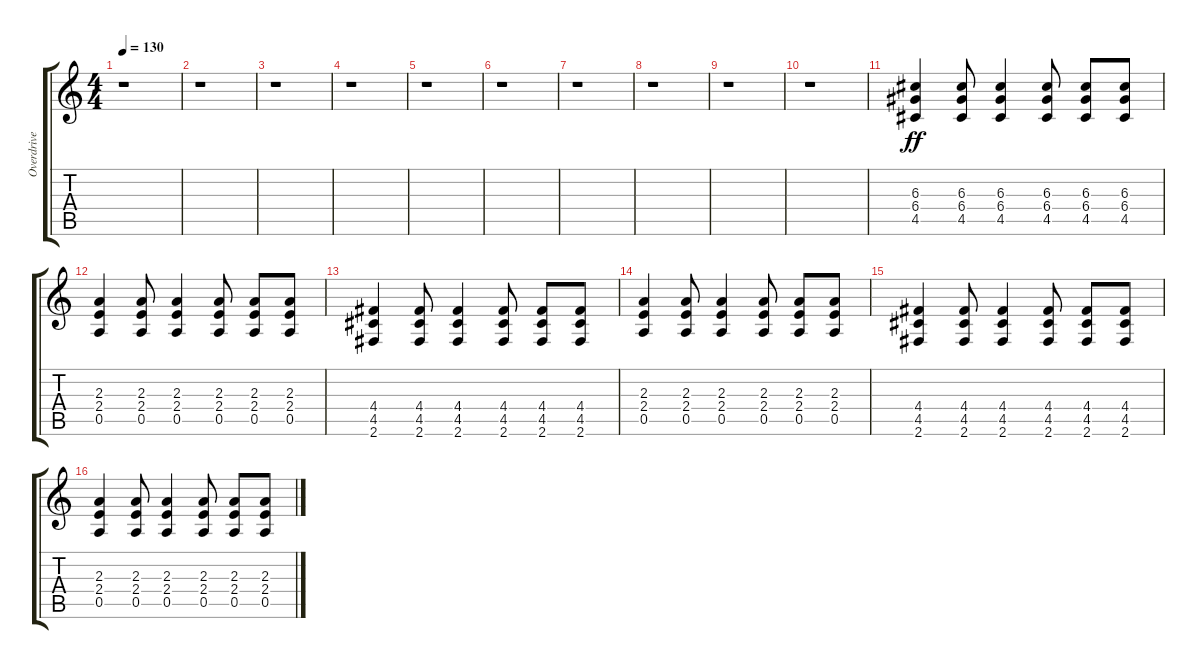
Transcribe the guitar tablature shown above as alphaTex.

\track ("Overdrive" "Overdrive") {instrument overdrivenguitar}
\staff {score tabs}
\tuning (E4 B3 G3 D3 A2 E2) {hide}
\ts (4 4)
\tempo 130
\clef g2
\ks c
r.1{dy f} |
r.1 |
r.1 |
r.1 |
r.1 |
r.1 |
r.1 |
r.1 |
r.1 |
r.1 |
(6.3 6.4 4.5).4{dy ff} (6.3 6.4 4.5).8 (6.3 6.4 4.5).4 (6.3 6.4 4.5).8 (6.3 6.4 4.5).8 (6.3 6.4 4.5).8 |
(2.3 2.4 0.5).4 (2.3 2.4 0.5).8 (2.3 2.4 0.5).4 (2.3 2.4 0.5).8 (2.3 2.4 0.5).8 (2.3 2.4 0.5).8 |
(4.4 4.5 2.6).4 (4.4 4.5 2.6).8 (4.4 4.5 2.6).4 (4.4 4.5 2.6).8 (4.4 4.5 2.6).8 (4.4 4.5 2.6).8 |
(2.3 2.4 0.5).4 (2.3 2.4 0.5).8 (2.3 2.4 0.5).4 (2.3 2.4 0.5).8 (2.3 2.4 0.5).8 (2.3 2.4 0.5).8 |
(4.4 4.5 2.6).4 (4.4 4.5 2.6).8 (4.4 4.5 2.6).4 (4.4 4.5 2.6).8 (4.4 4.5 2.6).8 (4.4 4.5 2.6).8 |
(2.3 2.4 0.5).4 (2.3 2.4 0.5).8 (2.3 2.4 0.5).4 (2.3 2.4 0.5).8 (2.3 2.4 0.5).8 (2.3 2.4 0.5).8
